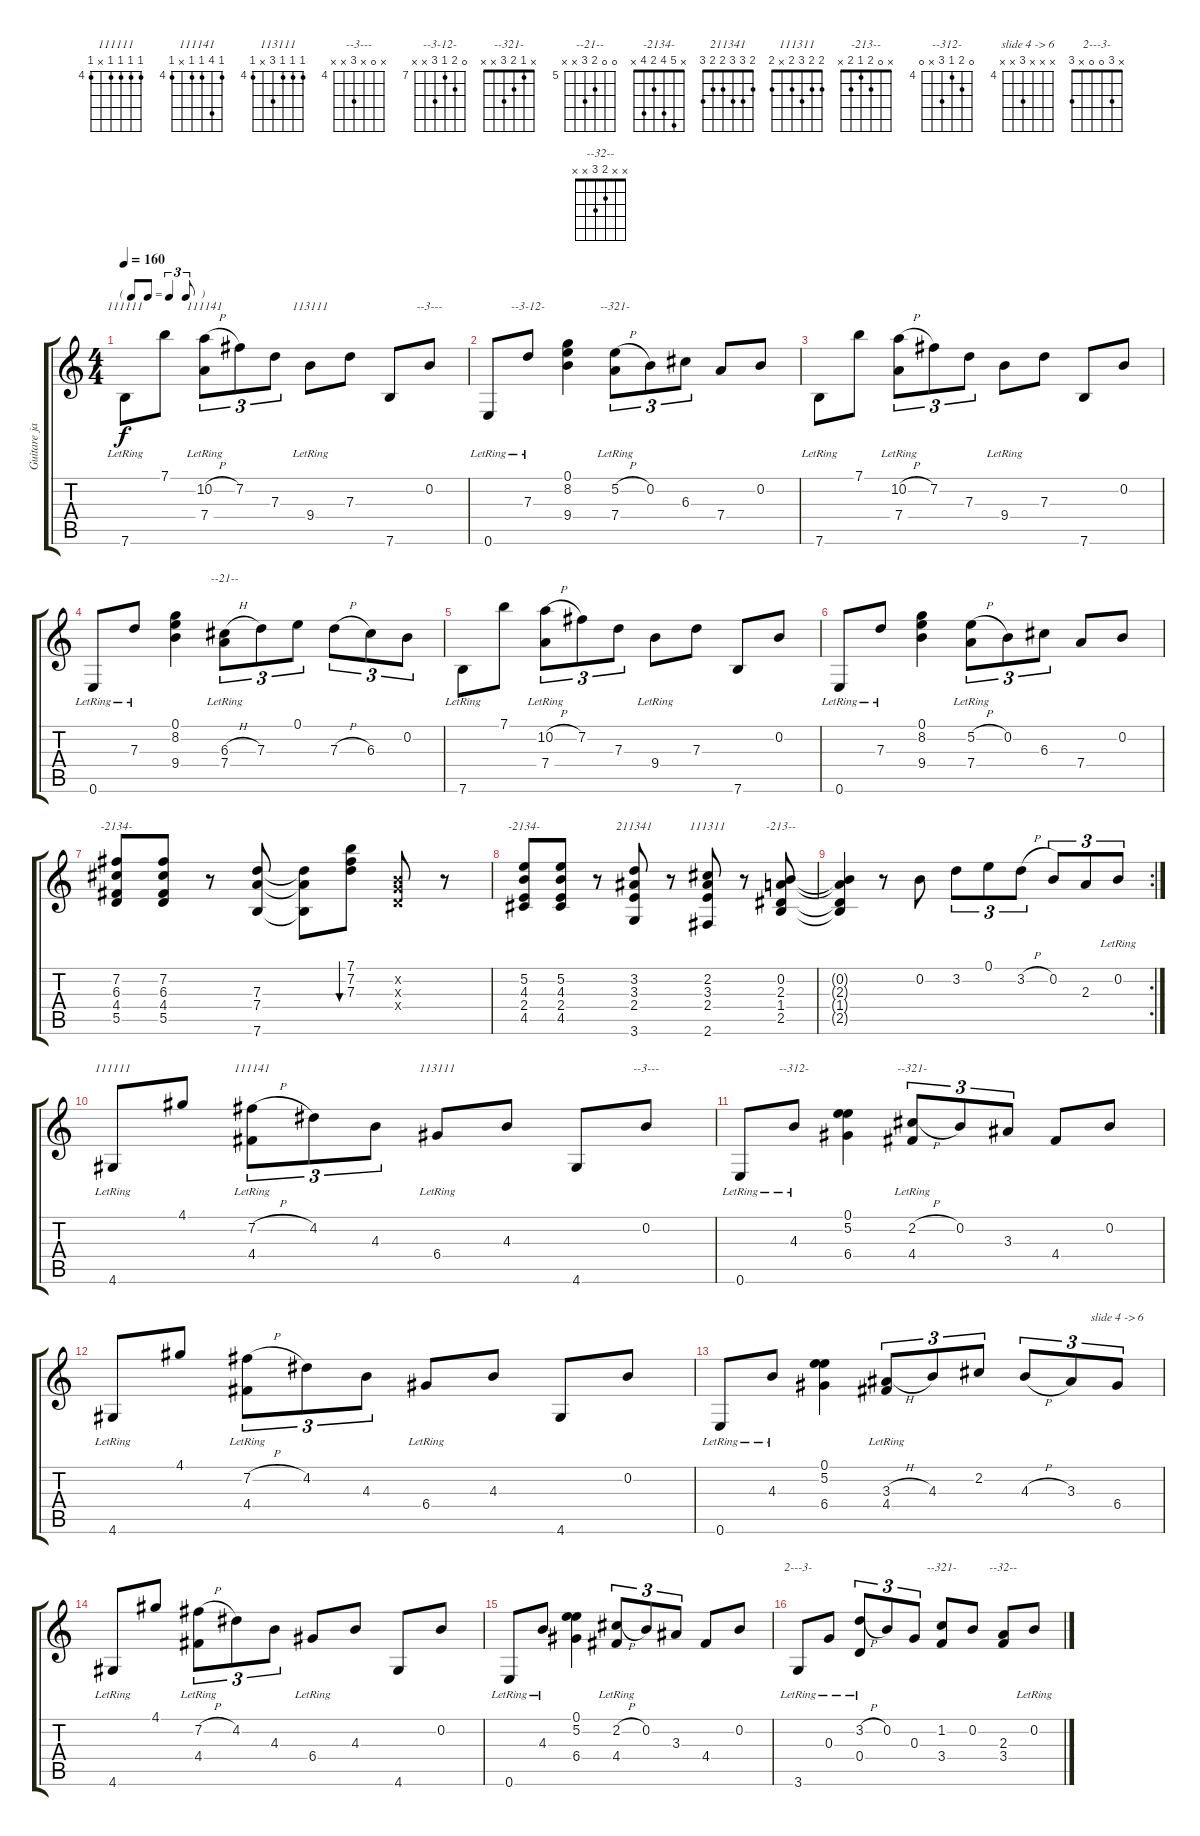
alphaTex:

\track ("Guitare janvier 2001" "Guitare ja") {instrument acousticguitarnylon}
\staff {score tabs}
\tuning (E4 B3 G3 D3 A2 E2) {hide}
\chord ("111111" 7 7 7 x x 7) {firstfret 7}
\chord ("111141" 7 10 7 x x 7) {firstfret 7}
\chord ("113111" 7 7 7 9 x 7) {firstfret 7}
\chord ("--3---" x 0 x 9 x x) {firstfret 7}
\chord ("--3-12-" 0 8 7 9 x x) {firstfret 7}
\chord ("--321-" x 5 6 7 x x) {firstfret 5}
\chord ("--21--" 0 0 6 7 x x) {firstfret 5}
\chord ("-2134-" x 7 6 4 5 x) {firstfret 4}
\chord ("-2134-" x 5 4 2 4 x)
\chord ("211341" 2 3 3 2 2 3)
\chord ("111311" 2 2 3 2 x 2)
\chord ("-213--" x 0 2 1 2 x)
\chord ("111111" 4 4 4 4 x 4) {firstfret 4}
\chord ("111141" 4 7 4 4 x 4) {firstfret 4}
\chord ("113111" 4 4 4 6 x 4) {firstfret 4}
\chord ("--3---" x 0 x 6 x x) {firstfret 4}
\chord ("--312-" 0 5 4 6 x 0) {firstfret 4}
\chord ("--321-" x 2 3 4 x x)
\chord ("slide 4 -> 6" x x x 6 x x) {firstfret 4}
\chord ("2---3-" x 3 0 0 x 3)
\chord ("--321-" x 1 2 3 x x)
\chord ("--32--" x x 2 3 x x)
\ts (4 4)
\tf triplet8th
\tempo 160
\clef g2
\ks c
7.6{lr}.8{ch "111111" dy f} 7.1.8 (10.2{h} 7.4{lr}).8{tu (3 2) ch "111141"} 7.2.8{tu (3 2)} 7.3.8{tu (3 2)} 9.4{lr}.8{ch "113111"} 7.3.8 7.6.8 0.2.8{ch "--3---"} |
0.6{lr}.8 7.3{lr}.8{ch "--3-12-"} (0.1 8.2 9.4).4 (5.2{h} 7.4{lr}).8{tu (3 2) ch "--321-"} 0.2.8{tu (3 2)} 6.3.8{tu (3 2)} 7.4.8 0.2.8 |
7.6{lr}.8 7.1.8 (10.2{h} 7.4{lr}).8{tu (3 2)} 7.2.8{tu (3 2)} 7.3.8{tu (3 2)} 9.4{lr}.8 7.3.8 7.6.8 0.2.8 |
0.6{lr}.8 7.3{lr}.8 (0.1 8.2 9.4).4 (6.3{h} 7.4{lr}).8{tu (3 2) ch "--21--"} 7.3.8{tu (3 2)} 0.1.8{tu (3 2)} 7.3{h}.8{tu (3 2)} 6.3.8{tu (3 2)} 0.2.8{tu (3 2)} |
7.6{lr}.8 7.1.8 (10.2{h} 7.4{lr}).8{tu (3 2)} 7.2.8{tu (3 2)} 7.3.8{tu (3 2)} 9.4{lr}.8 7.3.8 7.6.8 0.2.8 |
0.6{lr}.8 7.3{lr}.8 (0.1 8.2 9.4).4 (5.2{h} 7.4{lr}).8{tu (3 2)} 0.2.8{tu (3 2)} 6.3.8{tu (3 2)} 7.4.8 0.2.8 |
(7.2 6.3 4.4 5.5).8{ch "-2134-"} (7.2 6.3 4.4 5.5).8 r.8 (7.3 7.4 7.6).8 (7.3{t} 7.4{t} 7.6{t}).8 (7.1 7.2 7.3).8{bu 60} (0.2{x} 0.3{x} 0.4{x}).8 r.8 |
(5.2 4.3 2.4 4.5).8{ch "-2134-"} (5.2 4.3 2.4 4.5).8 r.8 (3.2 3.3 2.4 3.6).8{ch "211341"} r.8 (2.2 3.3 2.4 2.6).8{ch "111311"} r.8 (0.2 2.3 1.4 2.5).8{ch "-213--"} |
\rc 2
(0.2{t} 2.3{t} 1.4{t} 2.5{t}).4 r.8 0.2.8 3.2.8{tu (3 2)} 0.1.8{tu (3 2)} 3.2{h}.8{tu (3 2)} 0.2.8{tu (3 2)} 2.3.8{tu (3 2)} 0.2{lr}.8{tu (3 2)} |
4.6{lr}.8{ch "111111"} 4.1.8 (7.2{h} 4.4{lr}).8{tu (3 2) ch "111141"} 4.2.8{tu (3 2)} 4.3.8{tu (3 2)} 6.4{lr}.8{ch "113111"} 4.3.8 4.6.8 0.2.8{ch "--3---"} |
0.6{lr}.8 4.3{lr}.8{ch "--312-"} (0.1 5.2 6.4).4 (2.2{h} 4.4{lr}).8{tu (3 2) ch "--321-"} 0.2.8{tu (3 2)} 3.3.8{tu (3 2)} 4.4.8 0.2.8 |
4.6{lr}.8 4.1.8 (7.2{h} 4.4{lr}).8{tu (3 2)} 4.2.8{tu (3 2)} 4.3.8{tu (3 2)} 6.4{lr}.8 4.3.8 4.6.8 0.2.8 |
0.6{lr}.8 4.3{lr}.8 (0.1 5.2 6.4).4 (3.3{h} 4.4{lr}).8{tu (3 2)} 4.3.8{tu (3 2)} 2.2.8{tu (3 2)} 4.3{h}.8{tu (3 2)} 3.3.8{tu (3 2)} 6.4.8{tu (3 2) ch "slide 4 -> 6"} |
4.6{lr}.8 4.1.8 (7.2{h} 4.4{lr}).8{tu (3 2)} 4.2.8{tu (3 2)} 4.3.8{tu (3 2)} 6.4{lr}.8 4.3.8 4.6.8 0.2.8 |
0.6{lr}.8 4.3{lr}.8 (0.1 5.2 6.4).4 (2.2{h} 4.4{lr}).8{tu (3 2)} 0.2.8{tu (3 2)} 3.3.8{tu (3 2)} 4.4.8 0.2.8 |
3.6{lr}.8{ch "2---3-"} 0.3{lr}.8 (3.2{h} 0.4{lr}).8{tu (3 2)} 0.2.8{tu (3 2)} 0.3.8{tu (3 2)} (1.2 3.4).8{ch "--321-"} 0.2.8 (2.3 3.4).8{ch "--32--"} 0.2{lr}.8
